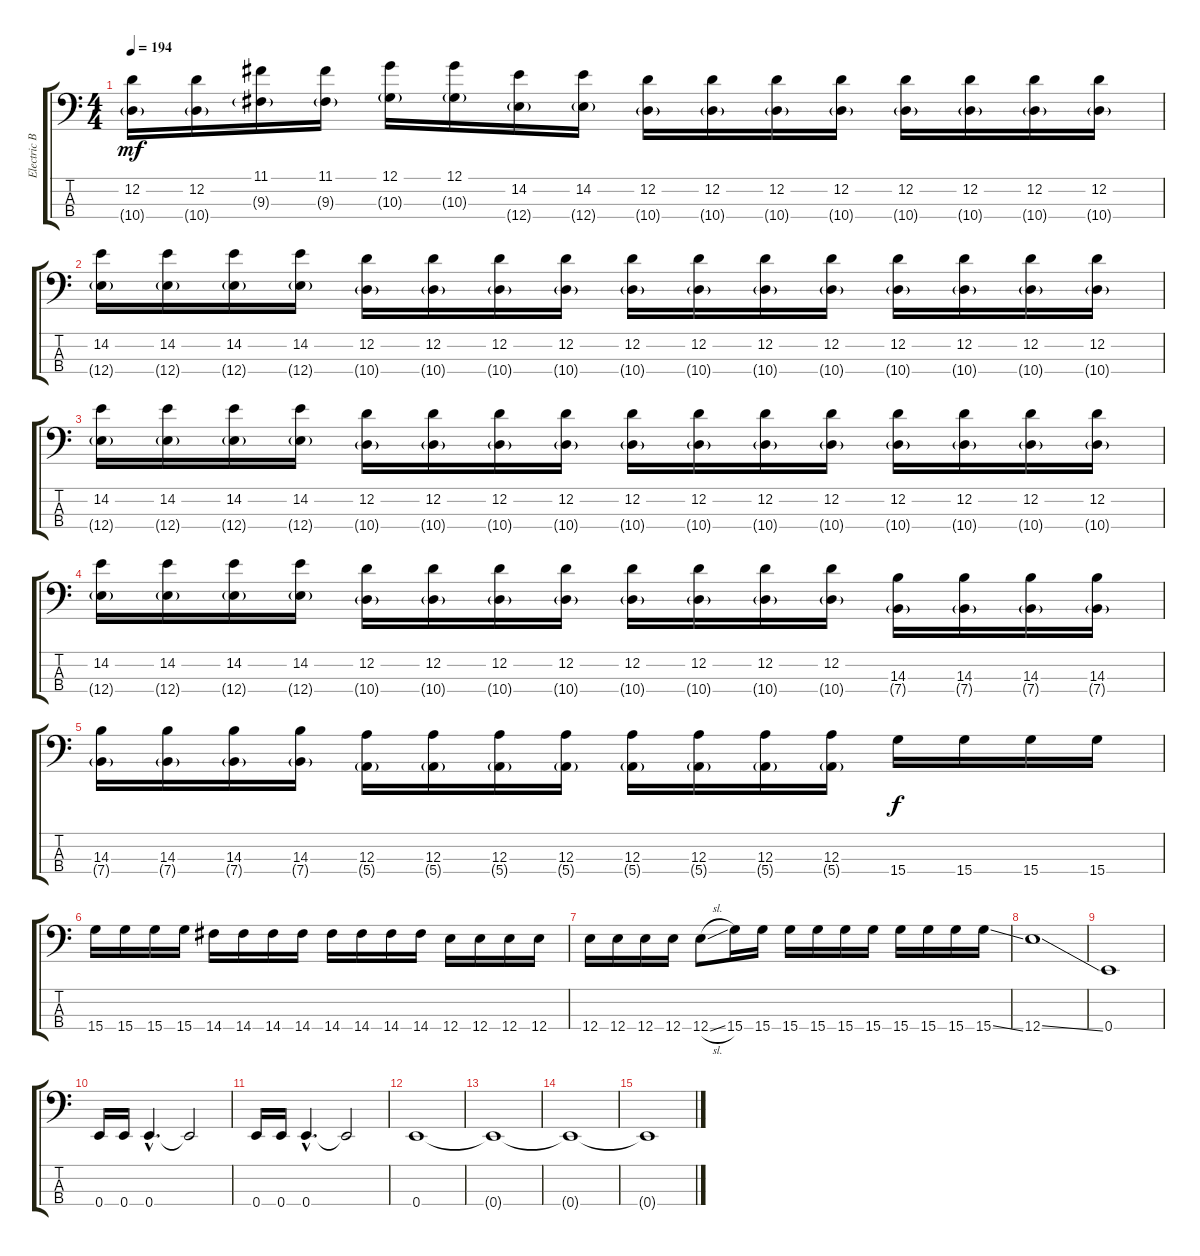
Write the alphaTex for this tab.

\track ("Electric Bass (Jason Newsted)" "Electric B") {instrument electricbasspick}
\staff {score tabs}
\tuning (G2 D2 A1 E1) {hide}
\ts (4 4)
\tempo 194
\clef f4
\ks c
(12.2 10.4{g}).16{dy mf} (12.2 10.4{g}).16 (11.1 9.3{g}).16 (11.1 9.3{g}).16 (12.1 10.3{g}).16 (12.1 10.3{g}).16 (14.2 12.4{g}).16 (14.2 12.4{g}).16 (12.2 10.4{g}).16 (12.2 10.4{g}).16 (12.2 10.4{g}).16 (12.2 10.4{g}).16 (12.2 10.4{g}).16 (12.2 10.4{g}).16 (12.2 10.4{g}).16 (12.2 10.4{g}).16 |
(14.2 12.4{g}).16 (14.2 12.4{g}).16 (14.2 12.4{g}).16 (14.2 12.4{g}).16 (12.2 10.4{g}).16 (12.2 10.4{g}).16 (12.2 10.4{g}).16 (12.2 10.4{g}).16 (12.2 10.4{g}).16 (12.2 10.4{g}).16 (12.2 10.4{g}).16 (12.2 10.4{g}).16 (12.2 10.4{g}).16 (12.2 10.4{g}).16 (12.2 10.4{g}).16 (12.2 10.4{g}).16 |
(14.2 12.4{g}).16 (14.2 12.4{g}).16 (14.2 12.4{g}).16 (14.2 12.4{g}).16 (12.2 10.4{g}).16 (12.2 10.4{g}).16 (12.2 10.4{g}).16 (12.2 10.4{g}).16 (12.2 10.4{g}).16 (12.2 10.4{g}).16 (12.2 10.4{g}).16 (12.2 10.4{g}).16 (12.2 10.4{g}).16 (12.2 10.4{g}).16 (12.2 10.4{g}).16 (12.2 10.4{g}).16 |
(14.2 12.4{g}).16 (14.2 12.4{g}).16 (14.2 12.4{g}).16 (14.2 12.4{g}).16 (12.2 10.4{g}).16 (12.2 10.4{g}).16 (12.2 10.4{g}).16 (12.2 10.4{g}).16 (12.2 10.4{g}).16 (12.2 10.4{g}).16 (12.2 10.4{g}).16 (12.2 10.4{g}).16 (14.3 7.4{g}).16 (14.3 7.4{g}).16 (14.3 7.4{g}).16 (14.3 7.4{g}).16 |
(14.3 7.4{g}).16 (14.3 7.4{g}).16 (14.3 7.4{g}).16 (14.3 7.4{g}).16 (12.3 5.4{g}).16 (12.3 5.4{g}).16 (12.3 5.4{g}).16 (12.3 5.4{g}).16 (12.3 5.4{g}).16 (12.3 5.4{g}).16 (12.3 5.4{g}).16 (12.3 5.4{g}).16 15.4.16{dy f} 15.4.16 15.4.16 15.4.16 |
15.4.16 15.4.16 15.4.16 15.4.16 14.4.16 14.4.16 14.4.16 14.4.16 14.4.16 14.4.16 14.4.16 14.4.16 12.4.16 12.4.16 12.4.16 12.4.16 |
12.4.16 12.4.16 12.4.16 12.4.16 12.4{sl}.8 15.4.16 15.4.16 15.4.16 15.4.16 15.4.16 15.4.16 15.4.16 15.4.16 15.4.16 15.4{ss}.16 |
12.4{ss}.1 |
0.4.1 |
0.4.16 0.4.16 0.4{hac}.4{d} 0.4{t}.2 |
0.4.16 0.4.16 0.4{hac}.4{d} 0.4{t}.2 |
0.4.1 |
0.4{t}.1 |
0.4{t}.1 |
0.4{t}.1
